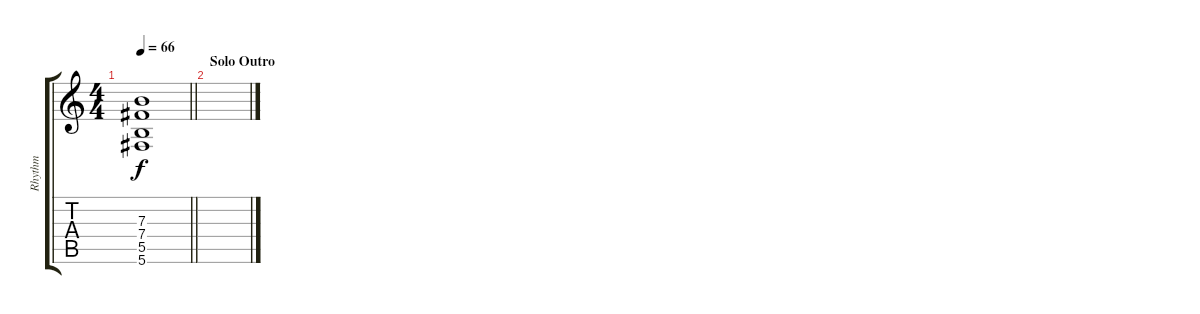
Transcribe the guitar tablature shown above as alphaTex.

\track ("Rhythm" "Rhythm") {instrument distortionguitar}
\staff {score tabs}
\tuning (Db4 Ab3 E3 B2 Gb2 Db2) {hide}
\ts (4 4)
\tempo 66
\clef g2
\barLineRight lightlight
\ks c
(7.3 7.4 5.5 5.6).1{dy f} |
\section ("" "Solo Outro")
